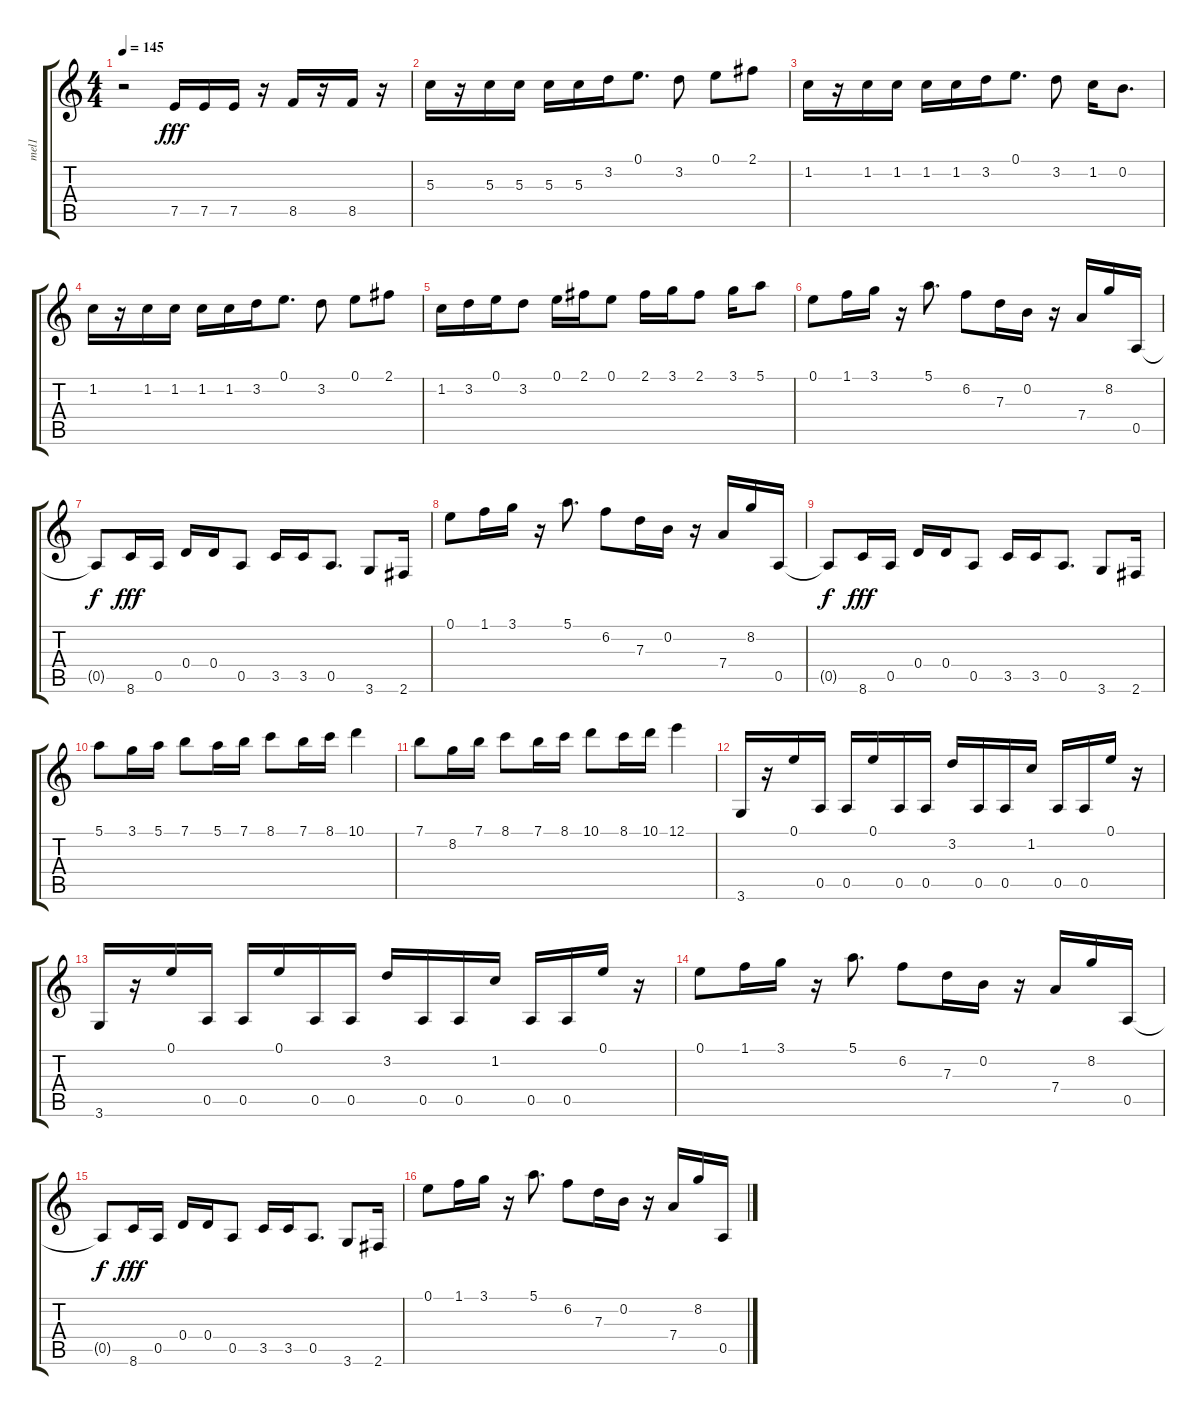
\track ("mel1" "mel1") {instrument distortionguitar}
\staff {score tabs}
\tuning (E4 B3 G3 D3 A2 E2) {hide}
\ts (4 4)
\tempo 145
\clef g2
\ks c
r.2{dy fff} 7.5.16 7.5.16 7.5.16 r.16 8.5.16 r.16 8.5.16 r.16 |
5.3.16 r.16 5.3.16 5.3.16 5.3.16 5.3.16 3.2.16 0.1.8{d} 3.2.8 0.1.8 2.1.8 |
1.2.16 r.16 1.2.16 1.2.16 1.2.16 1.2.16 3.2.16 0.1.8{d} 3.2.8 1.2.16 0.2.8{d} |
1.2.16 r.16 1.2.16 1.2.16 1.2.16 1.2.16 3.2.16 0.1.8{d} 3.2.8 0.1.8 2.1.8 |
1.2.16 3.2.16 0.1.16 3.2.8 0.1.16 2.1.16 0.1.8 2.1.16 3.1.16 2.1.8 3.1.16 5.1.8 |
0.1.8 1.1.16 3.1.16 r.16 5.1.8{d} 6.2.8 7.3.16 0.2.16 r.16 7.4.16 8.2.16 0.5.16 |
0.5{t}.8{dy f} 8.6.16{dy fff} 0.5.16 0.4.16 0.4.16 0.5.8 3.5.16 3.5.16 0.5.8{d} 3.6.8 2.6.16 |
0.1.8 1.1.16 3.1.16 r.16 5.1.8{d} 6.2.8 7.3.16 0.2.16 r.16 7.4.16 8.2.16 0.5.16 |
0.5{t}.8{dy f} 8.6.16{dy fff} 0.5.16 0.4.16 0.4.16 0.5.8 3.5.16 3.5.16 0.5.8{d} 3.6.8 2.6.16 |
5.1.8 3.1.16 5.1.16 7.1.8 5.1.16 7.1.16 8.1.8 7.1.16 8.1.16 10.1.4 |
7.1.8 8.2.16 7.1.16 8.1.8 7.1.16 8.1.16 10.1.8 8.1.16 10.1.16 12.1.4 |
3.6.16 r.16 0.1.16 0.5.16 0.5.16 0.1.16 0.5.16 0.5.16 3.2.16 0.5.16 0.5.16 1.2.16 0.5.16 0.5.16 0.1.16 r.16 |
3.6.16 r.16 0.1.16 0.5.16 0.5.16 0.1.16 0.5.16 0.5.16 3.2.16 0.5.16 0.5.16 1.2.16 0.5.16 0.5.16 0.1.16 r.16 |
0.1.8 1.1.16 3.1.16 r.16 5.1.8{d} 6.2.8 7.3.16 0.2.16 r.16 7.4.16 8.2.16 0.5.16 |
0.5{t}.8{dy f} 8.6.16{dy fff} 0.5.16 0.4.16 0.4.16 0.5.8 3.5.16 3.5.16 0.5.8{d} 3.6.8 2.6.16 |
0.1.8 1.1.16 3.1.16 r.16 5.1.8{d} 6.2.8 7.3.16 0.2.16 r.16 7.4.16 8.2.16 0.5.16
